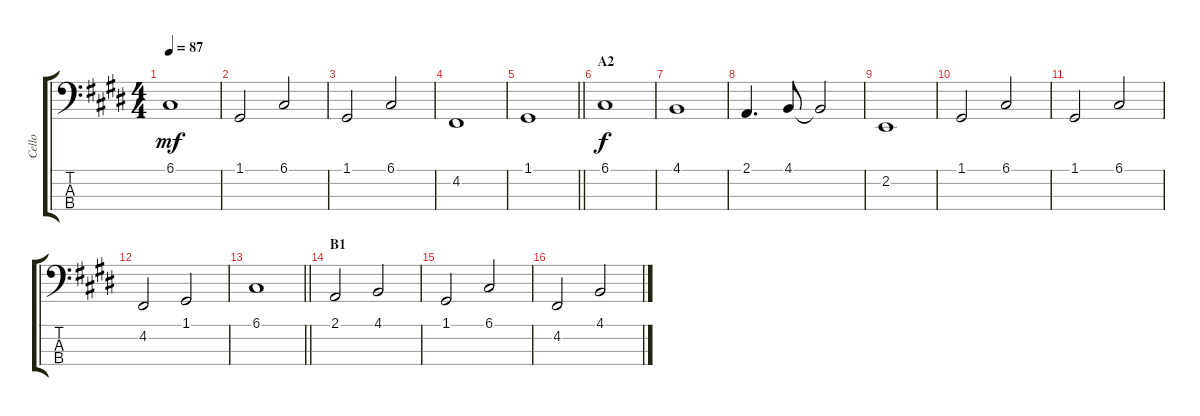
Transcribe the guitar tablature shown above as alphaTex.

\track ("Cello" "Cello") {instrument cello}
\staff {score tabs}
\tuning (G2 D2 A1 E1) {hide}
\ts (4 4)
\tempo 87
\clef f4
\ks e
6.1.1{dy mf} |
1.1.2 6.1.2 |
1.1.2 6.1.2 |
4.2.1 |
\barLineRight lightlight
1.1.1 |
\section ("" "A2")
6.1.1{dy f} |
4.1.1 |
2.1.4{d} 4.1.8 4.1{t}.2 |
2.2.1 |
1.1.2 6.1.2 |
1.1.2 6.1.2 |
4.2.2 1.1.2 |
\barLineRight lightlight
6.1.1 |
\section ("" "B1")
2.1.2 4.1.2 |
1.1.2 6.1.2 |
4.2.2 4.1.2
